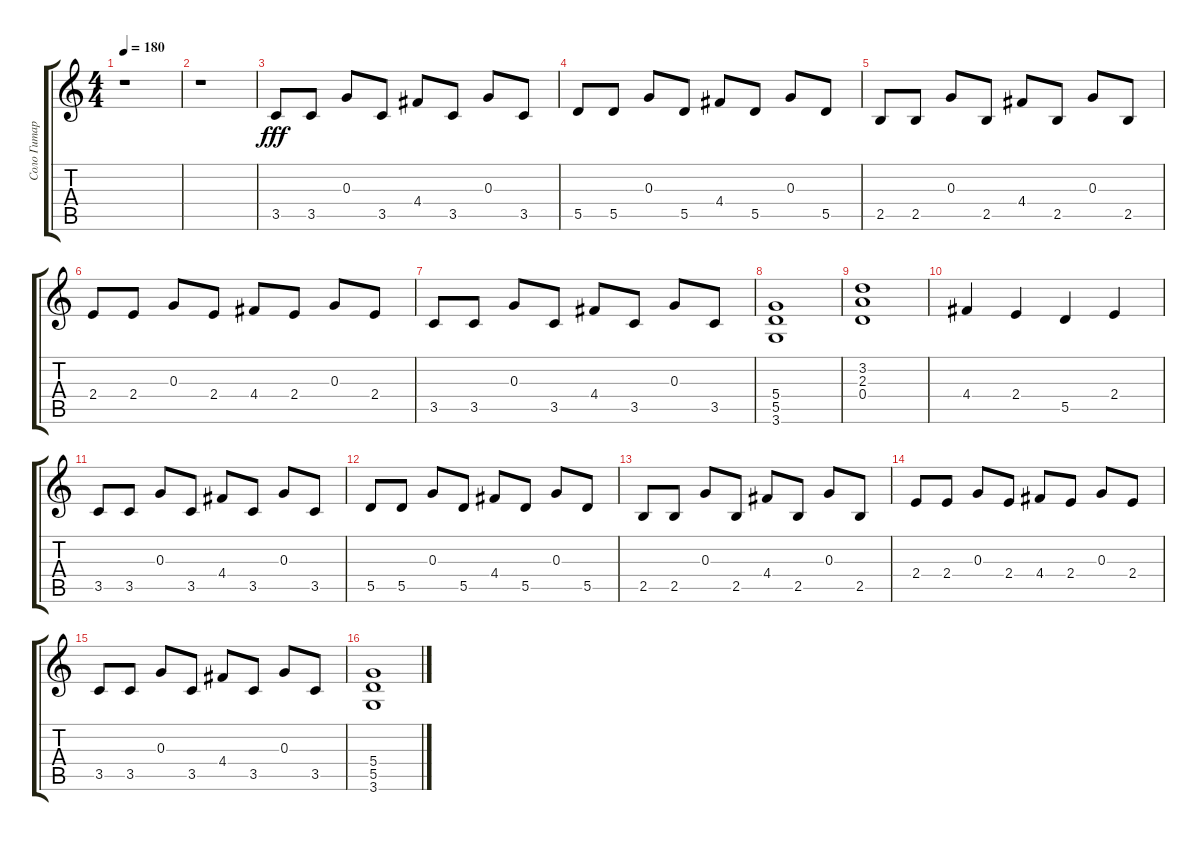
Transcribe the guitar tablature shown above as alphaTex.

\track ("Соло Гитара" "Соло Гитар") {instrument overdrivenguitar}
\staff {score tabs}
\tuning (E4 B3 G3 D3 A2 E2) {hide}
\ts (4 4)
\tempo 180
\clef g2
\ks c
r.1{dy f} |
r.1 |
3.5.8{dy fff} 3.5.8 0.3.8 3.5.8 4.4.8 3.5.8 0.3.8 3.5.8 |
5.5.8 5.5.8 0.3.8 5.5.8 4.4.8 5.5.8 0.3.8 5.5.8 |
2.5.8 2.5.8 0.3.8 2.5.8 4.4.8 2.5.8 0.3.8 2.5.8 |
2.4.8 2.4.8 0.3.8 2.4.8 4.4.8 2.4.8 0.3.8 2.4.8 |
3.5.8 3.5.8 0.3.8 3.5.8 4.4.8 3.5.8 0.3.8 3.5.8 |
(5.4 5.5 3.6).1 |
(3.2 2.3 0.4).1 |
4.4.4 2.4.4 5.5.4 2.4.4 |
3.5.8 3.5.8 0.3.8 3.5.8 4.4.8 3.5.8 0.3.8 3.5.8 |
5.5.8 5.5.8 0.3.8 5.5.8 4.4.8 5.5.8 0.3.8 5.5.8 |
2.5.8 2.5.8 0.3.8 2.5.8 4.4.8 2.5.8 0.3.8 2.5.8 |
2.4.8 2.4.8 0.3.8 2.4.8 4.4.8 2.4.8 0.3.8 2.4.8 |
3.5.8 3.5.8 0.3.8 3.5.8 4.4.8 3.5.8 0.3.8 3.5.8 |
(5.4 5.5 3.6).1
